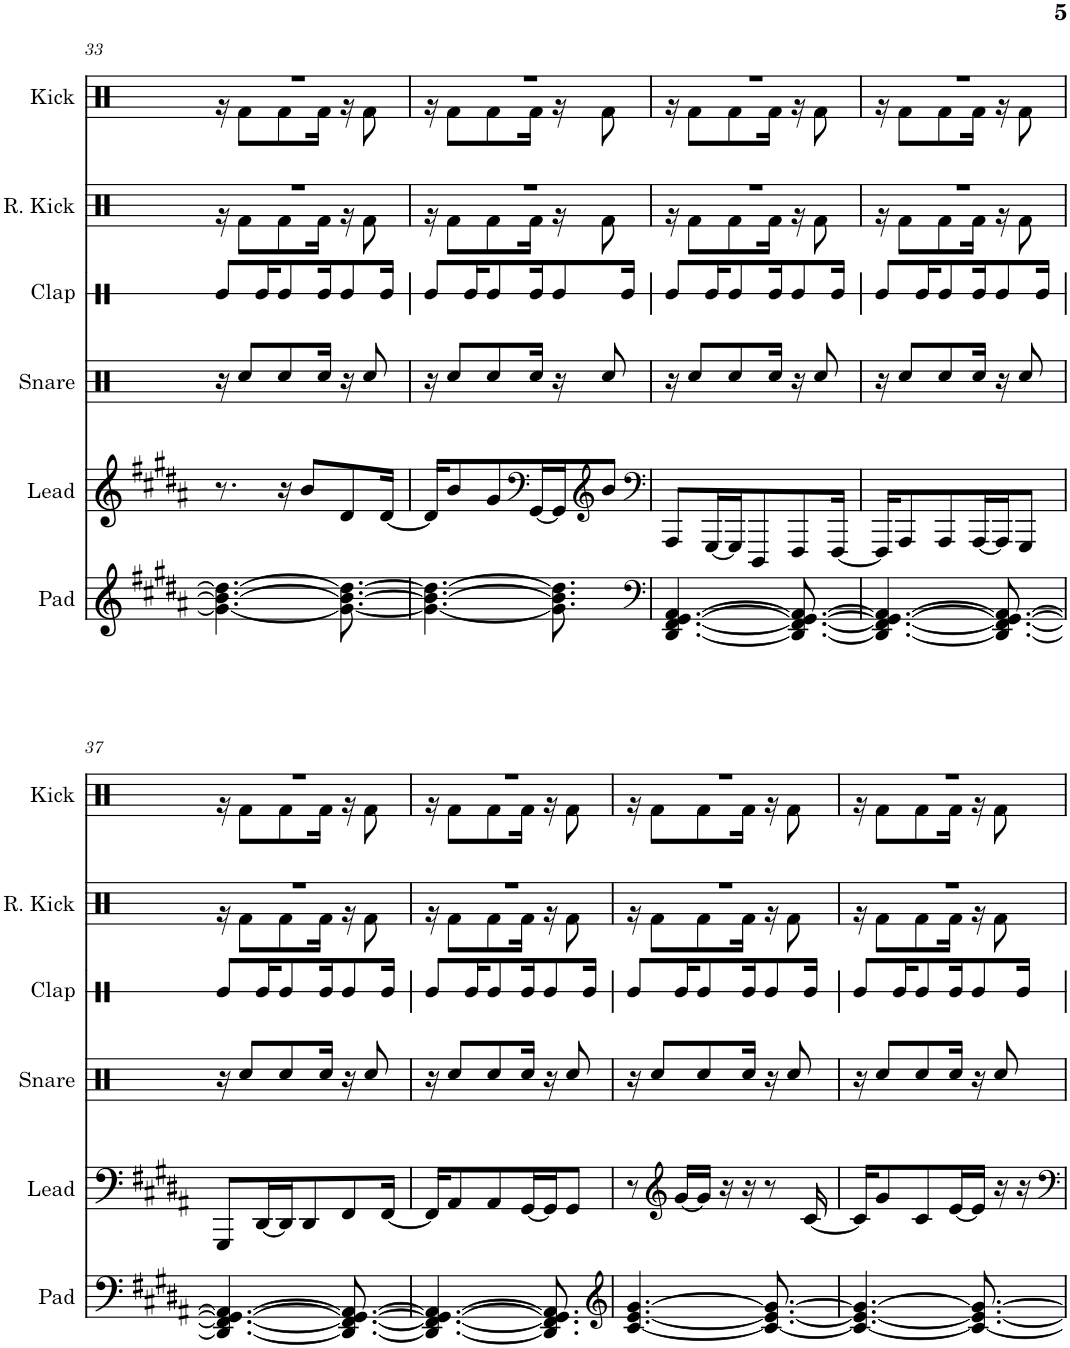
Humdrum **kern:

**kern	**kern	**kern	**kern	**kern	**kern
*part6	*part5	*part4	*part3	*part2	*part1
*staff6	*staff5	*staff4	*staff3	*staff2	*staff1
*I"Pad	*I"Lead	*I"Snare	*I"Clap	*I"Reverb Kick	*I"Kick
*I'Pad	*I'Lead	*I'Snare	*I'Clap	*I'R. Kick	*I'Kick
!!LO:PB:g=z
*clefG2	*clefG2	*clefX	*clefX	*clefX	*clefX
*k[f#c#g#d#a#]	*k[f#c#g#d#a#]	*k[f#c#g#d#a#]	*k[f#c#g#d#a#]	*k[f#c#g#d#a#]	*k[f#c#g#d#a#]
*M9/16	*M9/16	*M9/16	*M9/16	*M9/16	*M9/16
=33	=33	=33	=33	=33	=33
*	*	*	*	*^	*^
4.g#\_ 4.b\_ 4.dd#\_	8.r	16r	8Re/L	16%9r	16r	16%9r	16r
.	.	8Rcc/L	.	.	8Rf\L	.	8Rf\L
.	.	.	16Re/K	.	.	.	.
.	16r	8Rcc/	8Re/	.	8Rf\	.	8Rf\
.	8b/L	.	.	.	.	.	.
.	.	16Rcc/Jk	16Re/K	.	16Rf\Jk	.	16Rf\Jk
8.g#\_ 8.b\_ 8.dd#\_	8d#/	16r	8Re/	.	16r	.	16r
.	.	8Rcc/	.	.	8Rf\	.	8Rf\
.	[16d#/Jk	.	16Re/Jk	.	.	.	.
=34	=34	=34	=34	=34	=34	=34	=34
4.g#\_ 4.b\_ 4.dd#\_	16d#/KL]	16r	8Re/L	16%9r	16r	16%9r	16r
.	8b/	8Rcc/L	.	.	8Rf\L	.	8Rf\L
.	.	.	16Re/K	.	.	.	.
.	8g#/	8Rcc/	8Re/	.	8Rf\	.	8Rf\
*	*clefF4	*	*	*	*	*	*
.	[16GG#/L	16Rcc/Jk	16Re/K	.	16Rf\Jk	.	16Rf\Jk
8.g#\] 8.b\] 8.dd#\]	16GG#/J]	16r	8Re/	.	16r	.	16r
*	*clefG2	*	*	*	*	*	*
.	8b/J	8Rcc/	.	.	8Rf\	.	8Rf\
.	.	.	16Re/Jk	.	.	.	.
=35	=35	=35	=35	=35	=35	=35	=35
*clefF4	*clefF4	*	*	*	*	*	*
[4.DD#/ [4.FF#/ [4.GG#/ [4.AA#/	8AAA#/L	16r	8Re/L	16%9r	16r	16%9r	16r
.	.	8Rcc/L	.	.	8Rf\L	.	8Rf\L
.	[16GGG#/L	.	16Re/K	.	.	.	.
.	16GGG#/J]	8Rcc/	8Re/	.	8Rf\	.	8Rf\
.	8DDD#/	.	.	.	.	.	.
.	.	16Rcc/Jk	16Re/K	.	16Rf\Jk	.	16Rf\Jk
8.DD#/_ 8.FF#/_ 8.GG#/_ 8.AA#/_	8FFF#/	16r	8Re/	.	16r	.	16r
.	.	8Rcc/	.	.	8Rf\	.	8Rf\
.	[16FFF#/Jk	.	16Re/Jk	.	.	.	.
=36	=36	=36	=36	=36	=36	=36	=36
4.DD#/_ 4.FF#/_ 4.GG#/_ 4.AA#/_	16FFF#/KL]	16r	8Re/L	16%9r	16r	16%9r	16r
.	8AAA#/	8Rcc/L	.	.	8Rf\L	.	8Rf\L
.	.	.	16Re/K	.	.	.	.
.	8AAA#/	8Rcc/	8Re/	.	8Rf\	.	8Rf\
.	[16AAA#/L	16Rcc/Jk	16Re/K	.	16Rf\Jk	.	16Rf\Jk
8.DD#/_ 8.FF#/_ 8.GG#/_ 8.AA#/_	16AAA#/J]	16r	8Re/	.	16r	.	16r
.	8GGG#/J	8Rcc/	.	.	8Rf\	.	8Rf\
.	.	.	16Re/Jk	.	.	.	.
!!LO:LB:g=z	!!
=37	=37	=37	=37	=37	=37	=37	=37
4.DD#/_ 4.FF#/_ 4.GG#/_ 4.AA#/_	8GGG#/L	16r	8Re/L	16%9r	16r	16%9r	16r
.	.	8Rcc/L	.	.	8Rf\L	.	8Rf\L
.	[16DD#/L	.	16Re/K	.	.	.	.
.	16DD#/J]	8Rcc/	8Re/	.	8Rf\	.	8Rf\
.	8DD#/	.	.	.	.	.	.
.	.	16Rcc/Jk	16Re/K	.	16Rf\Jk	.	16Rf\Jk
8.DD#/_ 8.FF#/_ 8.GG#/_ 8.AA#/_	8FF#/	16r	8Re/	.	16r	.	16r
.	.	8Rcc/	.	.	8Rf\	.	8Rf\
.	[16FF#/Jk	.	16Re/Jk	.	.	.	.
=38	=38	=38	=38	=38	=38	=38	=38
4.DD#/_ 4.FF#/_ 4.GG#/_ 4.AA#/_	16FF#/KL]	16r	8Re/L	16%9r	16r	16%9r	16r
.	8AA#/	8Rcc/L	.	.	8Rf\L	.	8Rf\L
.	.	.	16Re/K	.	.	.	.
.	8AA#/	8Rcc/	8Re/	.	8Rf\	.	8Rf\
.	[16GG#/L	16Rcc/Jk	16Re/K	.	16Rf\Jk	.	16Rf\Jk
8.DD#/] 8.FF#/] 8.GG#/] 8.AA#/]	16GG#/J]	16r	8Re/	.	16r	.	16r
.	8GG#/J	8Rcc/	.	.	8Rf\	.	8Rf\
.	.	.	16Re/Jk	.	.	.	.
=39	=39	=39	=39	=39	=39	=39	=39
*clefG2	*	*	*	*	*	*	*
[4.c#/ [4.e/ [4.g#/	8r	16r	8Re/L	16%9r	16r	16%9r	16r
.	.	8Rcc/L	.	.	8Rf\L	.	8Rf\L
*	*clefG2	*	*	*	*	*	*
.	[16g#/LL	.	16Re/K	.	.	.	.
.	16g#/JJ]	8Rcc/	8Re/	.	8Rf\	.	8Rf\
.	16r	.	.	.	.	.	.
.	16r	16Rcc/Jk	16Re/K	.	16Rf\Jk	.	16Rf\Jk
8.c#/_ 8.e/_ 8.g#/_	8r	16r	8Re/	.	16r	.	16r
.	.	8Rcc/	.	.	8Rf\	.	8Rf\
.	[16c#/	.	16Re/Jk	.	.	.	.
=40	=40	=40	=40	=40	=40	=40	=40
4.c#/_ 4.e/_ 4.g#/_	16c#/KL]	16r	8Re/L	16%9r	16r	16%9r	16r
.	8g#/	8Rcc/L	.	.	8Rf\L	.	8Rf\L
.	.	.	16Re/K	.	.	.	.
.	8c#/	8Rcc/	8Re/	.	8Rf\	.	8Rf\
.	[16e/L	16Rcc/Jk	16Re/K	.	16Rf\Jk	.	16Rf\Jk
8.c#/_ 8.e/_ 8.g#/_	16e/JJ]	16r	8Re/	.	16r	.	16r
.	16r	8Rcc/	.	.	8Rf\	.	8Rf\
.	16r	.	16Re/Jk	.	.	.	.
*	*	*	*	*v	*v	*	*
*	*	*	*	*	*v	*v
=	=	=	=	=	=
*-	*-	*-	*-	*-	*-
